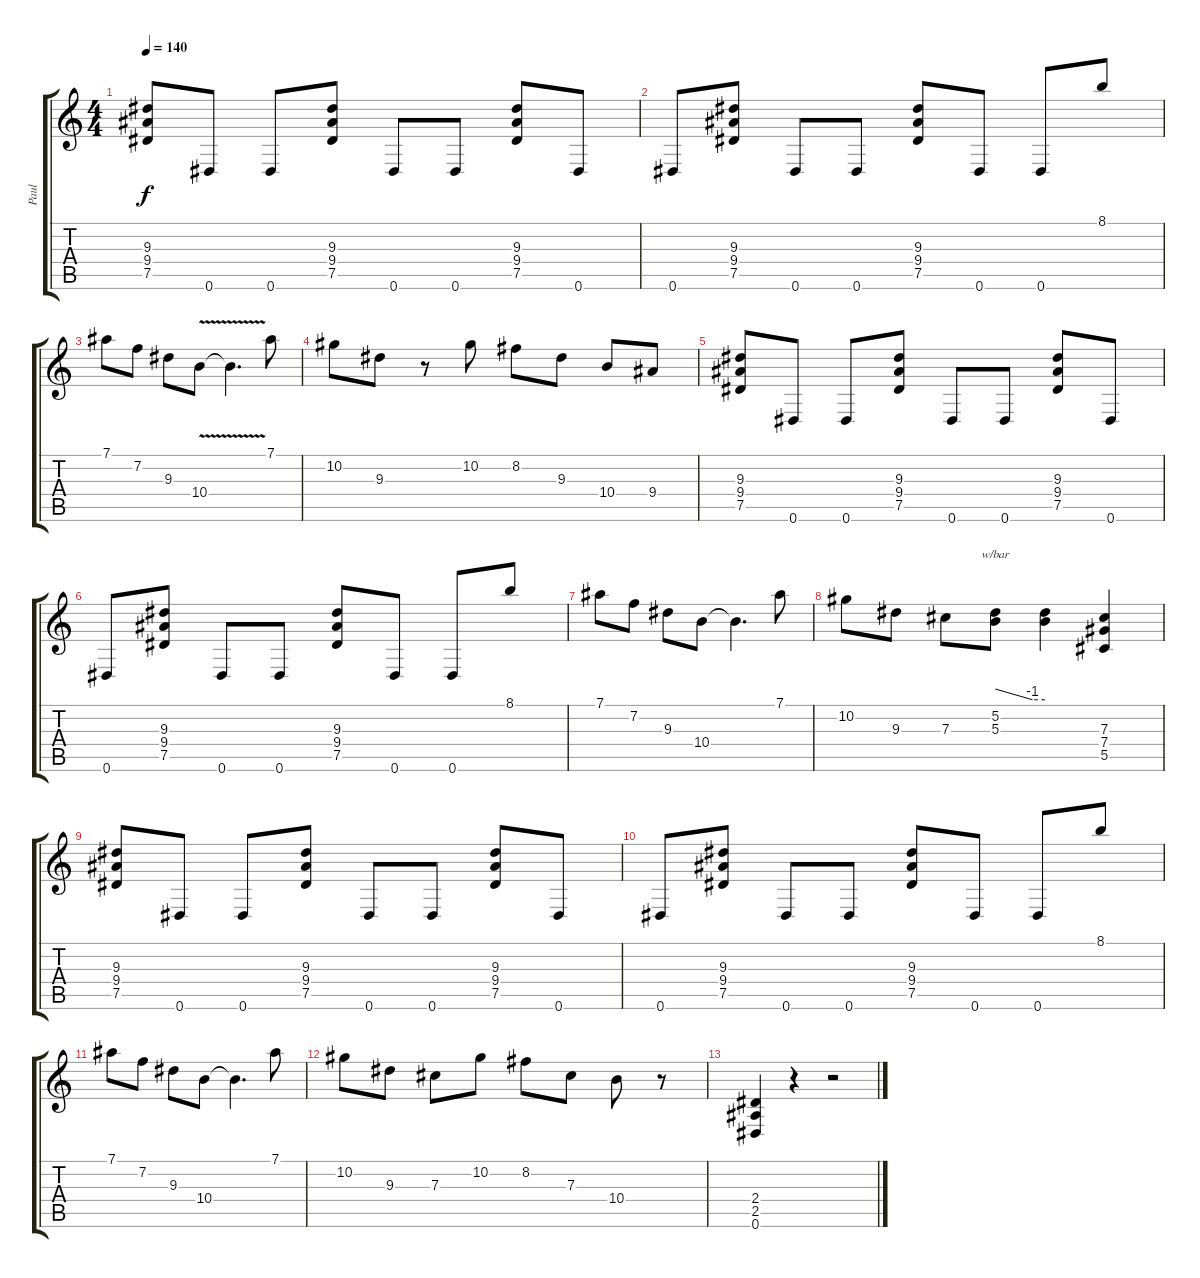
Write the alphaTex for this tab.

\track ("Paul" "Paul") {instrument distortionguitar}
\staff {score tabs}
\tuning (Eb4 Bb3 Gb3 Db3 Ab2 Eb2) {hide}
\ts (4 4)
\tempo 140
\clef g2
\ks c
(9.3 9.4 7.5).8{dy f} 0.6.8 0.6.8 (9.3 9.4 7.5).8 0.6.8 0.6.8 (9.3 9.4 7.5).8 0.6.8 |
0.6.8 (9.3 9.4 7.5).8 0.6.8 0.6.8 (9.3 9.4 7.5).8 0.6.8 0.6.8 8.1.8 |
7.1.8 7.2.8 9.3.8 10.4{v}.8 10.4{t}.4{d} 7.1.8 |
10.2.8 9.3.8 r.8 10.2.8 8.2.8 9.3.8 10.4.8 9.4.8 |
(9.3 9.4 7.5).8 0.6.8 0.6.8 (9.3 9.4 7.5).8 0.6.8 0.6.8 (9.3 9.4 7.5).8 0.6.8 |
0.6.8 (9.3 9.4 7.5).8 0.6.8 0.6.8 (9.3 9.4 7.5).8 0.6.8 0.6.8 8.1.8 |
7.1.8 7.2.8 9.3.8 10.4.8 10.4{t}.4{d} 7.1.8 |
10.2.8 9.3.8 7.3.8 (5.2 5.3).8{tbe (custom default 0 0 45 -4 60 -4)} (5.2{t} 5.3{t}).4 (7.3 7.4 5.5).4 |
(9.3 9.4 7.5).8 0.6.8 0.6.8 (9.3 9.4 7.5).8 0.6.8 0.6.8 (9.3 9.4 7.5).8 0.6.8 |
0.6.8 (9.3 9.4 7.5).8 0.6.8 0.6.8 (9.3 9.4 7.5).8 0.6.8 0.6.8 8.1.8 |
7.1.8 7.2.8 9.3.8 10.4.8 10.4{t}.4{d} 7.1.8 |
10.2.8 9.3.8 7.3.8 10.2.8 8.2.8 7.3.8 10.4.8 r.8 |
(2.4 2.5 0.6).4 r.4 r.2
